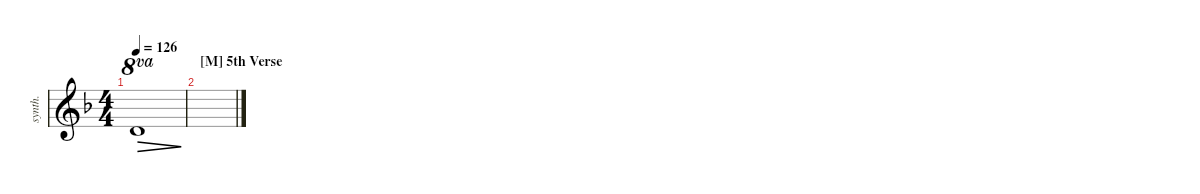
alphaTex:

\defaultSystemsLayout 4
\hideDynamics
\bracketExtendMode nobrackets
\track ("Key Synthesizer" "synth.") {instrument fx3crystal}
\staff {score}
\tuning (E4 B3 G3 D3 A2 E2)
\ts (4 4)
\tempo 126
\clef g2
\ks f
34.6{t acc forcenatural}.1{ot 8va dec dy mf} |
\section ("M" "5th Verse")
